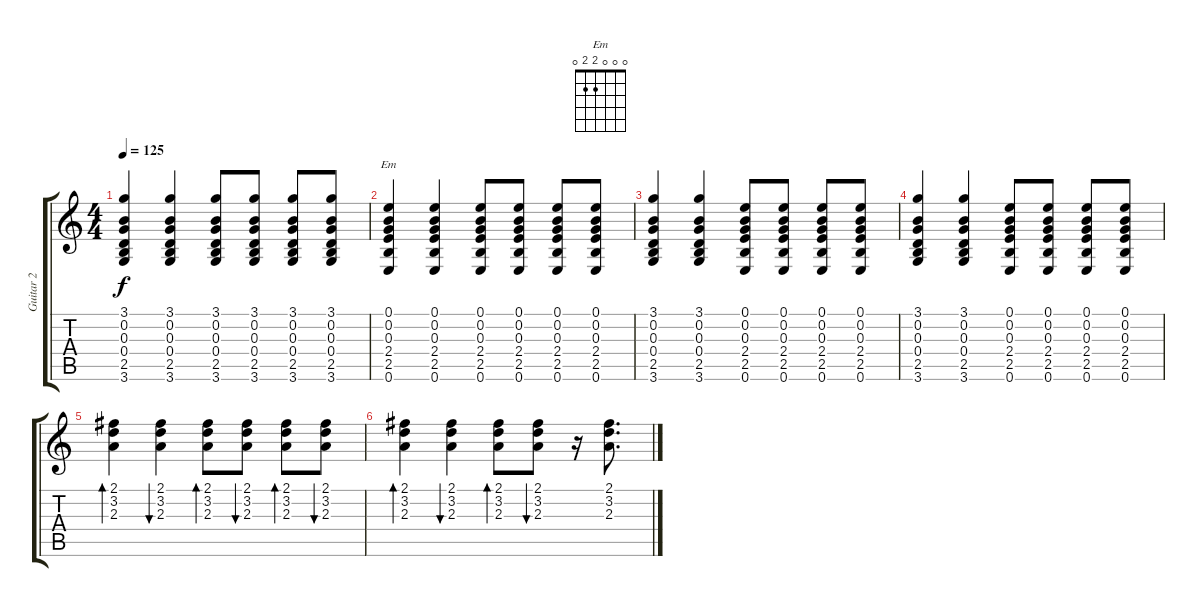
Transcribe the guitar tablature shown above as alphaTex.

\track ("Guitar 2" "Guitar 2") {instrument electricguitarclean}
\staff {score tabs}
\tuning (E4 B3 G3 D3 A2 E2) {hide}
\chord ("Em" 0 0 0 2 2 0)
\ts (4 4)
\tempo 125
\clef g2
\ks c
(3.1 0.2 0.3 0.4 2.5 3.6).4{dy f} (3.1 0.2 0.3 0.4 2.5 3.6).4 (3.1 0.2 0.3 0.4 2.5 3.6).8 (3.1 0.2 0.3 0.4 2.5 3.6).8 (3.1 0.2 0.3 0.4 2.5 3.6).8 (3.1 0.2 0.3 0.4 2.5 3.6).8 |
(0.1 0.2 0.3 2.4 2.5 0.6).4{ch "Em"} (0.1 0.2 0.3 2.4 2.5 0.6).4 (0.1 0.2 0.3 2.4 2.5 0.6).8 (0.1 0.2 0.3 2.4 2.5 0.6).8 (0.1 0.2 0.3 2.4 2.5 0.6).8 (0.1 0.2 0.3 2.4 2.5 0.6).8 |
(3.1 0.2 0.3 0.4 2.5 3.6).4 (3.1 0.2 0.3 0.4 2.5 3.6).4 (0.1 0.2 0.3 2.4 2.5 0.6).8 (0.1 0.2 0.3 2.4 2.5 0.6).8 (0.1 0.2 0.3 2.4 2.5 0.6).8 (0.1 0.2 0.3 2.4 2.5 0.6).8 |
(3.1 0.2 0.3 0.4 2.5 3.6).4 (3.1 0.2 0.3 0.4 2.5 3.6).4 (0.1 0.2 0.3 2.4 2.5 0.6).8 (0.1 0.2 0.3 2.4 2.5 0.6).8 (0.1 0.2 0.3 2.4 2.5 0.6).8 (0.1 0.2 0.3 2.4 2.5 0.6).8 |
(2.1 3.2 2.3).4{bd 240} (2.1 3.2 2.3).4{bu 240} (2.1 3.2 2.3).8{bd 240} (2.1 3.2 2.3).8{bu 240} (2.1 3.2 2.3).8{bd 240} (2.1 3.2 2.3).8{bu 240} |
(2.1 3.2 2.3).4{bd 240} (2.1 3.2 2.3).4{bu 240} (2.1 3.2 2.3).8{bd 240} (2.1 3.2 2.3).8{bu 240} r.16 (2.1 3.2 2.3).8{d}
